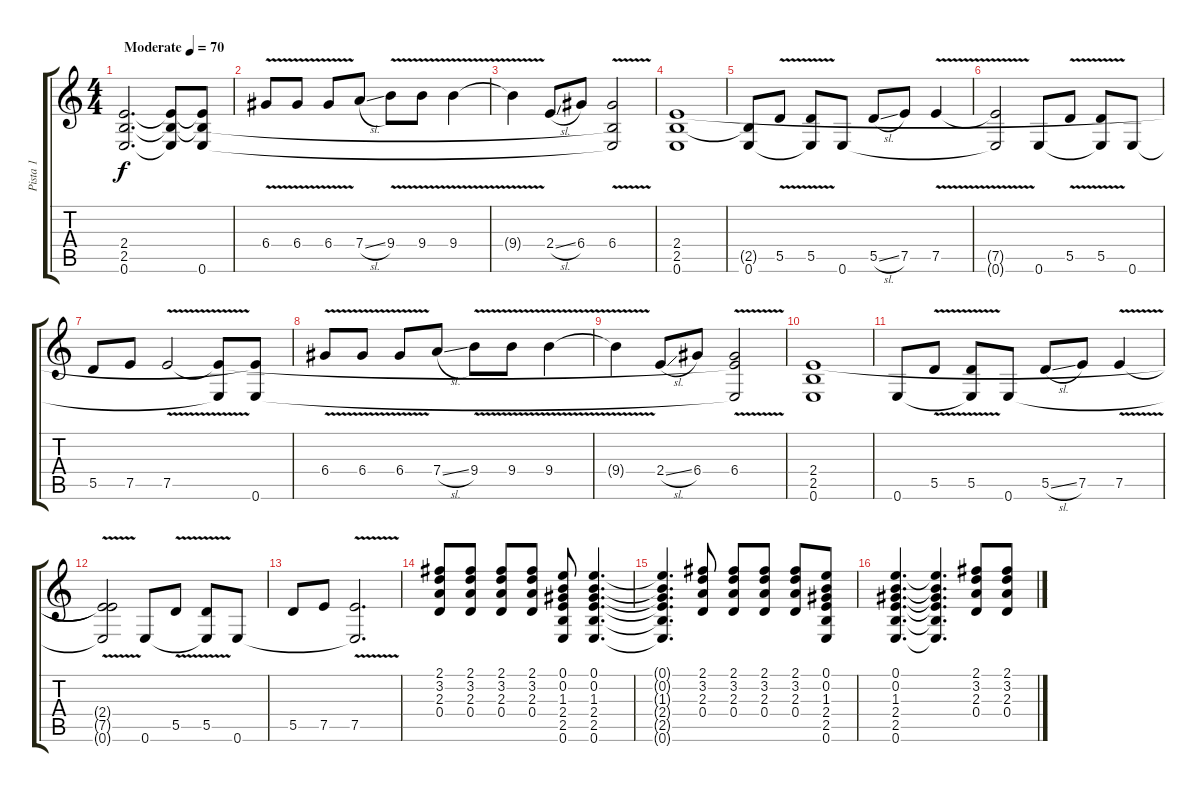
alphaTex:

\track ("Pista 1" "Pista 1") {instrument overdrivenguitar}
\staff {score tabs}
\tuning (E4 B3 G3 D3 A2 E2) {hide}
\ts (4 4)
\tempo (70 "Moderate")
\clef g2
\ks c
(2.4 2.5 0.6).2{d dy f instrument overdrivenguitar} (2.4{t} 2.5{t} 0.6{t}).8 (2.4{t} 2.5{t} 0.6).8 |
6.4{v}.8 6.4{v}.8 6.4{v}.8 7.4{sl}.8 9.4{v}.8 9.4{v}.8 9.4{v}.4 |
9.4{t}.4 2.4{sl}.8 6.4.8 (6.4{v} 2.5{t} 0.6{t}).2 |
(2.4 2.5 0.6).1 |
(2.5{t} 0.6).8 5.5{v}.8 (5.5{v} 0.6{t}).8 0.6.8 5.5{sl}.8 7.5.8 7.5{v}.4 |
(7.5{t} 0.6{t}).2 0.6.8 5.5{v}.8 (5.5{v} 0.6{t}).8 0.6.8 |
5.5.8 7.5.8 7.5{v}.2 (7.5{t} 0.6{t}).8 (2.4{t} 0.6).8 |
6.4{v}.8 6.4{v}.8 6.4{v}.8 7.4{sl}.8 9.4{v}.8 9.4{v}.8 9.4{v}.4 |
9.4{t}.4 2.4{sl}.8 6.4.8 (6.4{v} 7.5{t} 0.6{t}).2 |
(2.4 2.5 0.6).1 |
0.6.8 5.5{v}.8 (5.5{v} 0.6{t}).8 0.6.8 5.5{sl}.8 7.5.8 7.5{v}.4 |
(2.4{t} 7.5{t} 0.6{t}).2 0.6.8 5.5{v}.8 (5.5{v} 0.6{t}).8 0.6.8 |
5.5.8 7.5.8 (7.5{v} 0.6{t}).2{d} |
(2.1 3.2 2.3 0.4).8 (2.1 3.2 2.3 0.4).8 (2.1 3.2 2.3 0.4).8 (2.1 3.2 2.3 0.4).8 (0.1 0.2 1.3 2.4 2.5 0.6).8 (0.1 0.2 1.3 2.4 2.5 0.6).4{d} |
(0.1{t} 0.2{t} 1.3{t} 2.4{t} 2.5{t} 0.6{t}).4{d} (2.1 3.2 2.3 0.4).8 (2.1 3.2 2.3 0.4).8 (2.1 3.2 2.3 0.4).8 (2.1 3.2 2.3 0.4).8 (0.1 0.2 1.3 2.4 2.5 0.6).8 |
(0.1 0.2 1.3 2.4 2.5 0.6).4{d} (0.1{t} 0.2{t} 1.3{t} 2.4{t} 2.5{t} 0.6{t}).4{d} (2.1 3.2 2.3 0.4).8 (2.1 3.2 2.3 0.4).8
